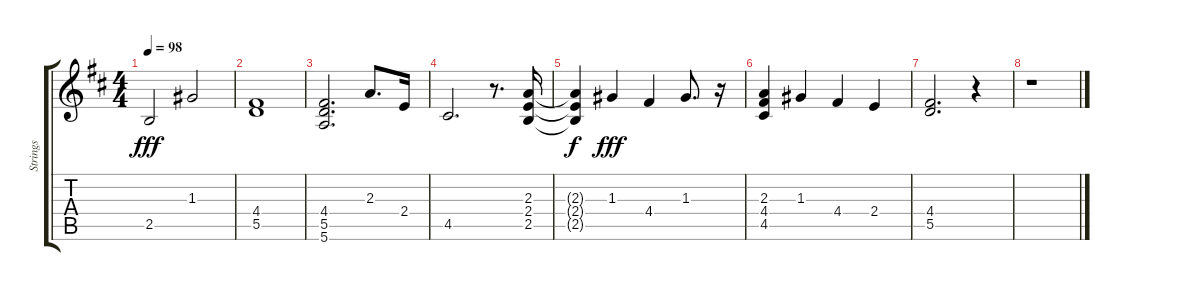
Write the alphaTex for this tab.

\track ("Strings" "Strings") {instrument electricguitarclean}
\staff {score tabs}
\tuning (E4 B3 G3 D3 A2 E2) {hide}
\ts (4 4)
\tempo 98
\clef g2
\ks d
2.5.2{dy fff} 1.3.2 |
(4.4 5.5).1 |
(4.4 5.5 5.6).2{d} 2.3.8{d} 2.4.16 |
4.5.2{d} r.8{d} (2.3 2.4 2.5).16 |
(2.3{t} 2.4{t} 2.5{t}).4{dy f} 1.3.4{dy fff} 4.4.4 1.3.8{d} r.16 |
(2.3 4.4 4.5).4 1.3.4 4.4.4 2.4.4 |
(4.4 5.5).2{d} r.4 |
r.1
